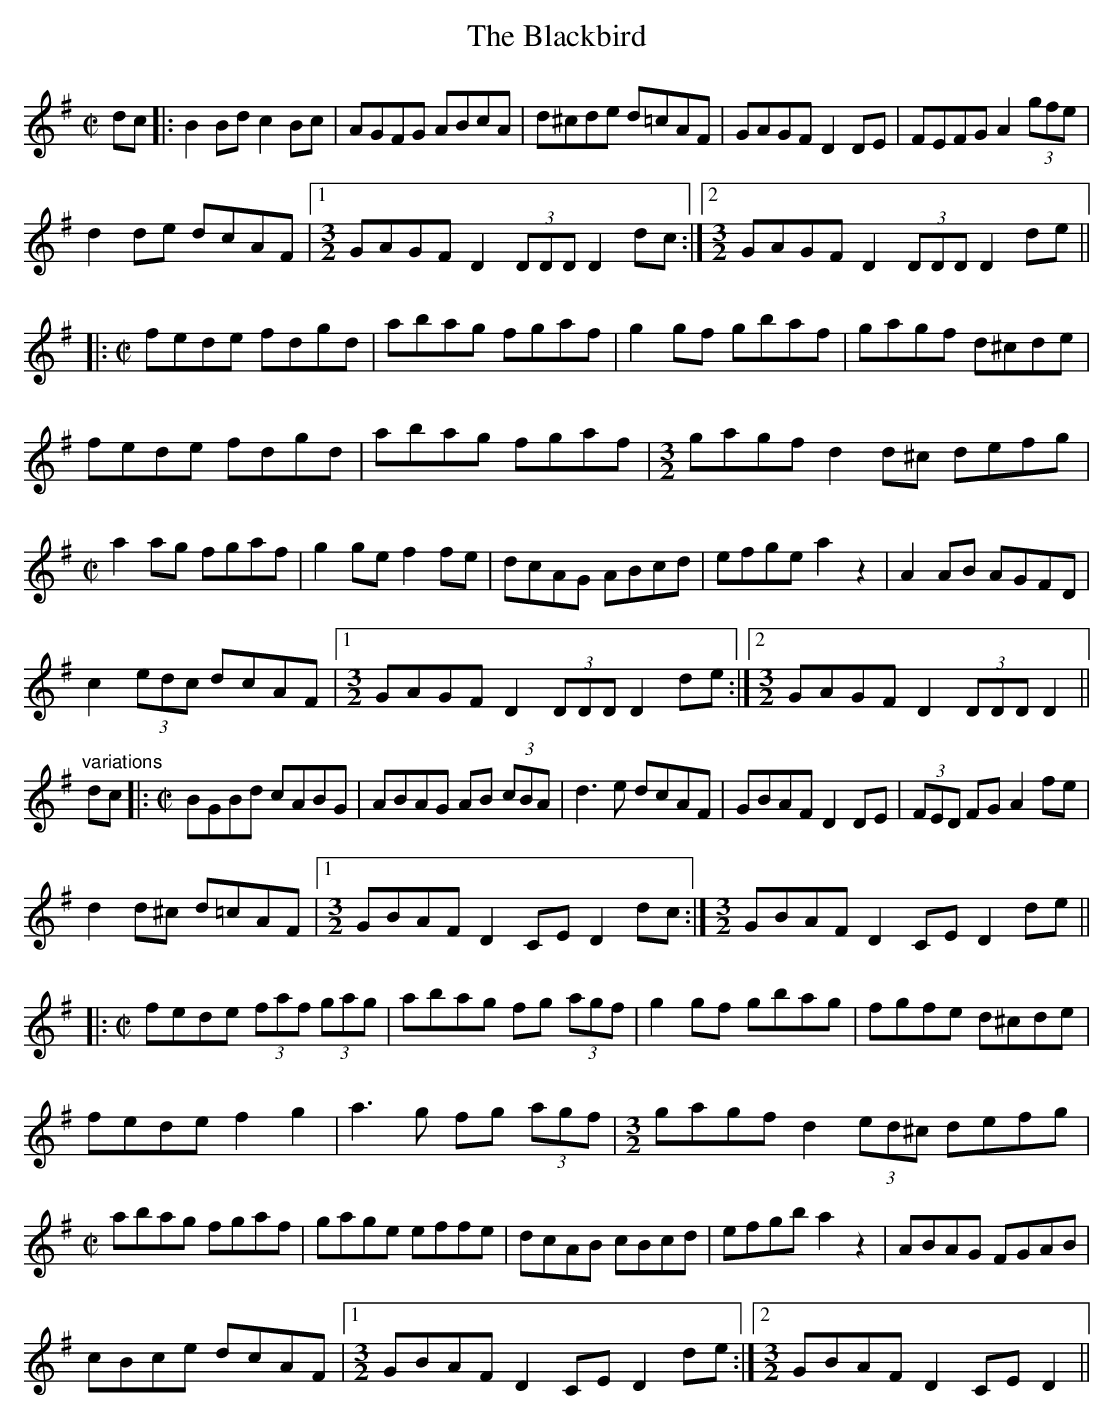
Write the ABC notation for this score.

X:1
T:Blackbird, The
M:C|
K:Dmix
dc|:B2Bd c2Bc|AGFG ABcA|d^cde d=cAF|GAGF D2DE|FEFG A2 (3gfe|
d2de dcAF|1 [M:3/2] GAGF D2 (3DDD D2dc:|2 [M:3/2] GAGF D2 (3DDD D2de||
|: [M:C|] fede fdgd|abag fgaf|g2gf gbaf|gagf d^cde|
fede fdgd|abag fgaf| [M:3/2] gagf d2d^c defg|
[M:C|] a2ag fgaf|g2ge f2fe|dcAG ABcd|efge a2z2|A2AB AGFD|
c2 (3edc dcAF|1 [M:3/2] GAGF D2 (3DDD D2de:|2 [M:3/2] GAGF D2 (3DDD D2||
"variations"
dc|: [M:C|] BGBd cABG|ABAG AB (3cBA|d3e dcAF|GBAF D2DE|(3FED FG A2fe|
d2d^c d=cAF|1 [M:3/2] GBAF D2CE D2dc:| [M:3/2] GBAF D2CE D2de||
|: [M:C|] fede (3faf (3gag|abag fg (3agf|g2gf gbag|fgfe d^cde|
fede f2g2|a3g fg (3agf| [M:3/2] gagf d2 (3ed^c defg|
[M:C|] abag fgaf|gage effe|dcAB cBcd|efgb a2z2|ABAG FGAB|
cBce dcAF|1 [M:3/2] GBAF D2CE D2de:|2 [M:3/2] GBAF D2CE D2||
